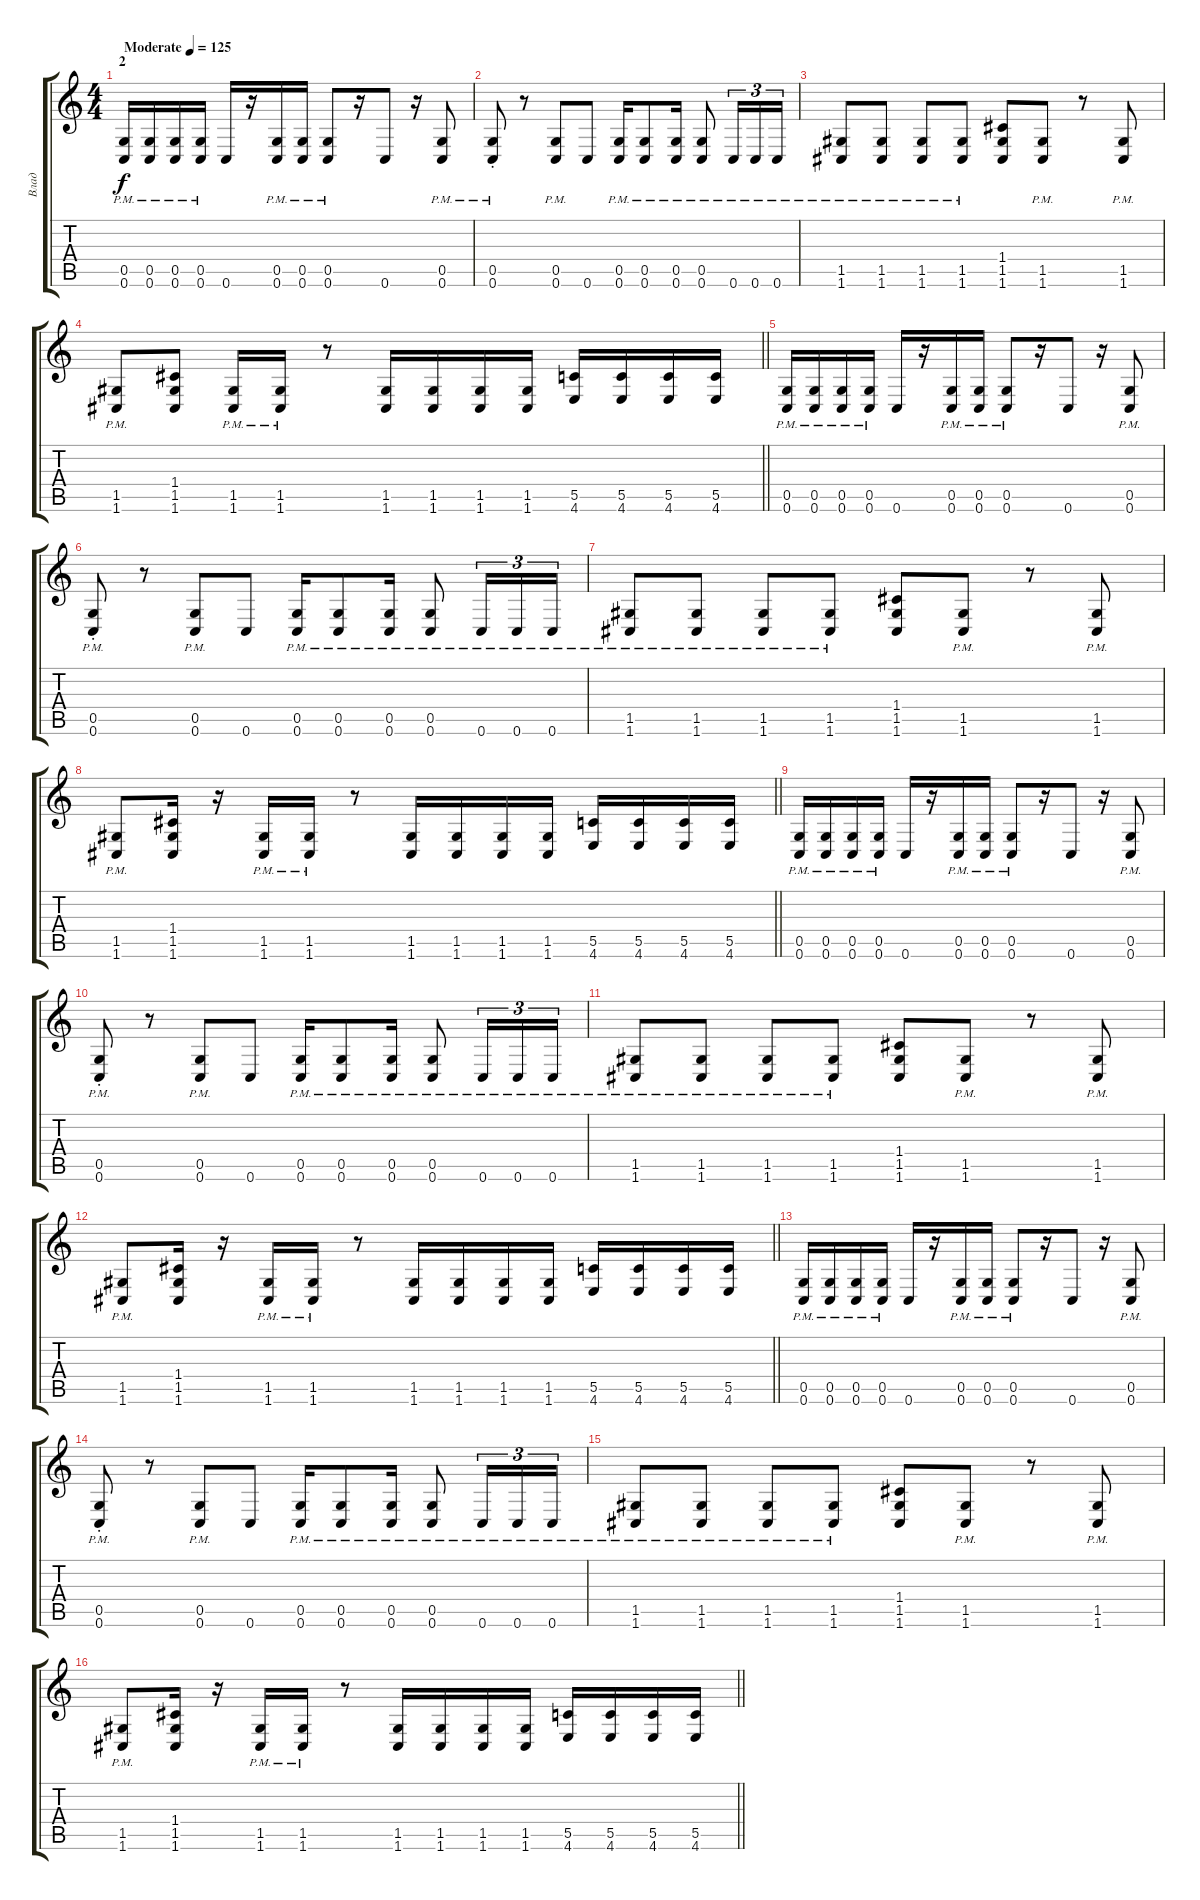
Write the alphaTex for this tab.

\track ("Влад" "Влад") {instrument distortionguitar}
\staff {score tabs}
\tuning (D4 A3 F3 C3 G2 C2) {hide}
\ts (4 4)
\section ("" "2")
\tempo (125 "Moderate")
\clef g2
\ks c
(0.5{pm} 0.6{pm}).16{dy f instrument distortionguitar} (0.5{pm} 0.6{pm}).16 (0.5{pm} 0.6{pm}).16 (0.5{pm} 0.6{pm}).16 0.6.16 r.16 (0.5{pm} 0.6{pm}).16 (0.5{pm} 0.6{pm}).16 (0.5{pm} 0.6{pm}).8 r.16 0.6.8 r.16 (0.5{pm} 0.6{pm}).8 |
(0.5{pm st} 0.6{pm}).8 r.8 (0.5{pm} 0.6{pm}).8 0.6.8 (0.5{pm} 0.6{pm}).16 (0.5{pm} 0.6{pm}).8 (0.5{pm} 0.6{pm}).16 (0.5{pm} 0.6{pm}).8 0.6{pm}.16{tu (3 2)} 0.6{pm}.16{tu (3 2)} 0.6{pm}.16{tu (3 2)} |
(1.5{pm} 1.6{pm}).8 (1.5{pm} 1.6{pm}).8 (1.5{pm} 1.6{pm}).8 (1.5{pm} 1.6{pm}).8 (1.4 1.5 1.6).8 (1.5{pm} 1.6{pm}).8 r.8 (1.5{pm} 1.6{pm}).8 |
\barLineRight lightlight
(1.5{pm} 1.6{pm}).8 (1.4 1.5 1.6).8 (1.5{pm} 1.6{pm}).16 (1.5{pm} 1.6{pm}).16 r.8 (1.5 1.6).16 (1.5 1.6).16 (1.5 1.6).16 (1.5 1.6).16 (5.5 4.6).16 (5.5 4.6).16 (5.5 4.6).16 (5.5 4.6).16 |
\section ("" "")
(0.5{pm} 0.6{pm}).16 (0.5{pm} 0.6{pm}).16 (0.5{pm} 0.6{pm}).16 (0.5{pm} 0.6{pm}).16 0.6.16 r.16 (0.5{pm} 0.6{pm}).16 (0.5{pm} 0.6{pm}).16 (0.5{pm} 0.6{pm}).8 r.16 0.6.8 r.16 (0.5{pm} 0.6{pm}).8 |
(0.5{pm st} 0.6{pm}).8 r.8 (0.5{pm} 0.6{pm}).8 0.6.8 (0.5{pm} 0.6{pm}).16 (0.5{pm} 0.6{pm}).8 (0.5{pm} 0.6{pm}).16 (0.5{pm} 0.6{pm}).8 0.6{pm}.16{tu (3 2)} 0.6{pm}.16{tu (3 2)} 0.6{pm}.16{tu (3 2)} |
(1.5{pm} 1.6{pm}).8 (1.5{pm} 1.6{pm}).8 (1.5{pm} 1.6{pm}).8 (1.5{pm} 1.6{pm}).8 (1.4 1.5 1.6).8 (1.5{pm} 1.6{pm}).8 r.8 (1.5{pm} 1.6{pm}).8 |
\barLineRight lightlight
(1.5{pm} 1.6{pm}).8 (1.4 1.5 1.6).16 r.16 (1.5{pm} 1.6{pm}).16 (1.5{pm} 1.6{pm}).16 r.8 (1.5 1.6).16 (1.5 1.6).16 (1.5 1.6).16 (1.5 1.6).16 (5.5 4.6).16 (5.5 4.6).16 (5.5 4.6).16 (5.5 4.6).16 |
(0.5{pm} 0.6{pm}).16 (0.5{pm} 0.6{pm}).16 (0.5{pm} 0.6{pm}).16 (0.5{pm} 0.6{pm}).16 0.6.16 r.16 (0.5{pm} 0.6{pm}).16 (0.5{pm} 0.6{pm}).16 (0.5{pm} 0.6{pm}).8 r.16 0.6.8 r.16 (0.5{pm} 0.6{pm}).8 |
(0.5{pm st} 0.6{pm}).8 r.8 (0.5{pm} 0.6{pm}).8 0.6.8 (0.5{pm} 0.6{pm}).16 (0.5{pm} 0.6{pm}).8 (0.5{pm} 0.6{pm}).16 (0.5{pm} 0.6{pm}).8 0.6{pm}.16{tu (3 2)} 0.6{pm}.16{tu (3 2)} 0.6{pm}.16{tu (3 2)} |
(1.5{pm} 1.6{pm}).8 (1.5{pm} 1.6{pm}).8 (1.5{pm} 1.6{pm}).8 (1.5{pm} 1.6{pm}).8 (1.4 1.5 1.6).8 (1.5{pm} 1.6{pm}).8 r.8 (1.5{pm} 1.6{pm}).8 |
\barLineRight lightlight
(1.5{pm} 1.6{pm}).8 (1.4 1.5 1.6).16 r.16 (1.5{pm} 1.6{pm}).16 (1.5{pm} 1.6{pm}).16 r.8 (1.5 1.6).16 (1.5 1.6).16 (1.5 1.6).16 (1.5 1.6).16 (5.5 4.6).16 (5.5 4.6).16 (5.5 4.6).16 (5.5 4.6).16 |
(0.5{pm} 0.6{pm}).16 (0.5{pm} 0.6{pm}).16 (0.5{pm} 0.6{pm}).16 (0.5{pm} 0.6{pm}).16 0.6.16 r.16 (0.5{pm} 0.6{pm}).16 (0.5{pm} 0.6{pm}).16 (0.5{pm} 0.6{pm}).8 r.16 0.6.8 r.16 (0.5{pm} 0.6{pm}).8 |
(0.5{pm st} 0.6{pm}).8 r.8 (0.5{pm} 0.6{pm}).8 0.6.8 (0.5{pm} 0.6{pm}).16 (0.5{pm} 0.6{pm}).8 (0.5{pm} 0.6{pm}).16 (0.5{pm} 0.6{pm}).8 0.6{pm}.16{tu (3 2)} 0.6{pm}.16{tu (3 2)} 0.6{pm}.16{tu (3 2)} |
(1.5{pm} 1.6{pm}).8 (1.5{pm} 1.6{pm}).8 (1.5{pm} 1.6{pm}).8 (1.5{pm} 1.6{pm}).8 (1.4 1.5 1.6).8 (1.5{pm} 1.6{pm}).8 r.8 (1.5{pm} 1.6{pm}).8 |
\barLineRight lightlight
(1.5{pm} 1.6{pm}).8 (1.4 1.5 1.6).16 r.16 (1.5{pm} 1.6{pm}).16 (1.5{pm} 1.6{pm}).16 r.8 (1.5 1.6).16 (1.5 1.6).16 (1.5 1.6).16 (1.5 1.6).16 (5.5 4.6).16 (5.5 4.6).16 (5.5 4.6).16 (5.5 4.6).16
